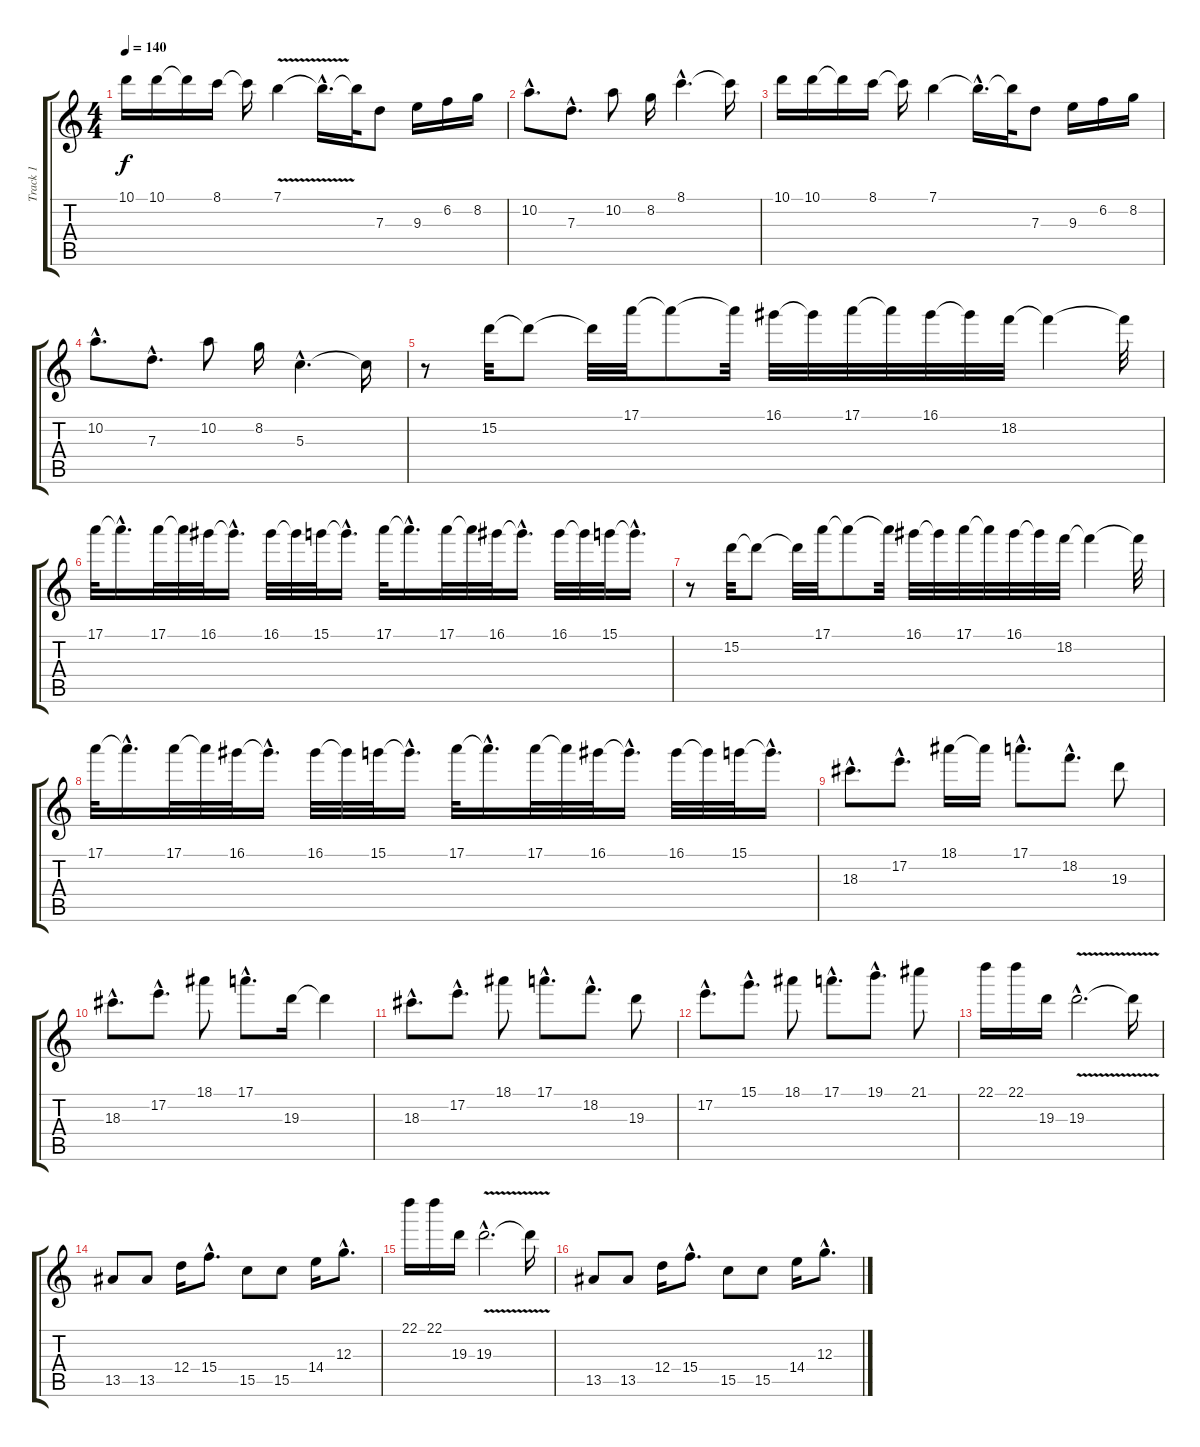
\track ("Track 1" "Track 1") {instrument distortionguitar}
\staff {score tabs}
\tuning (E4 B3 G3 D3 A2 E2) {hide}
\ts (4 4)
\tempo 140
\clef g2
\ks c
10.1.16{dy f instrument distortionguitar} 10.1.16 10.1{t}.16 8.1.16 8.1{t}.16 7.1{v}.4 7.1{hac t}.16{d} 7.1{t}.32 7.3.8 9.3.16 6.2.16 8.2.16 |
10.2{hac}.8{d} 7.3{hac}.8{d} 10.2.8 8.2.16 8.1{hac}.4{d} 8.1{t}.16 |
10.1.16 10.1.16 10.1{t}.16 8.1.16 8.1{t}.16 7.1.4 7.1{hac t}.16{d} 7.1{t}.32 7.3.8 9.3.16 6.2.16 8.2.16 |
10.2{hac}.8{d} 7.3{hac}.8{d} 10.2.8 8.2.16 5.3{hac}.4{d} 5.3{t}.16 |
r.8 15.2.32 15.2{t}.8 15.2{t}.32 17.1.32 17.1{t}.8 17.1{t}.32 16.1.32 16.1{t}.32 17.1.32 17.1{t}.32 16.1.32 16.1{t}.32 18.2.32 18.2{t}.4 18.2{t}.32 |
17.1.32 17.1{hac t}.16{d} 17.1.32 17.1{t}.32 16.1.32 16.1{hac t}.16{d} 16.1.32 16.1{t}.32 15.1.32 15.1{hac t}.16{d} 17.1.32 17.1{hac t}.16{d} 17.1.32 17.1{t}.32 16.1.32 16.1{hac t}.16{d} 16.1.32 16.1{t}.32 15.1.32 15.1{hac t}.16{d} |
r.8 15.2.32 15.2{t}.8 15.2{t}.32 17.1.32 17.1{t}.8 17.1{t}.32 16.1.32 16.1{t}.32 17.1.32 17.1{t}.32 16.1.32 16.1{t}.32 18.2.32 18.2{t}.4 18.2{t}.32 |
17.1.32 17.1{hac t}.16{d} 17.1.32 17.1{t}.32 16.1.32 16.1{hac t}.16{d} 16.1.32 16.1{t}.32 15.1.32 15.1{hac t}.16{d} 17.1.32 17.1{hac t}.16{d} 17.1.32 17.1{t}.32 16.1.32 16.1{hac t}.16{d} 16.1.32 16.1{t}.32 15.1.32 15.1{hac t}.16{d} |
18.3{hac}.8{d} 17.2{hac}.8{d} 18.1.16 18.1{t}.16 17.1{hac}.8{d} 18.2{hac}.8{d} 19.3.8 |
18.3{hac}.8{d} 17.2{hac}.8{d} 18.1.8 17.1{hac}.8{d} 19.3.16 19.3{t}.4 |
18.3{hac}.8{d} 17.2{hac}.8{d} 18.1.8 17.1{hac}.8{d} 18.2{hac}.8{d} 19.3.8 |
17.2{hac}.8{d} 15.1{hac}.8{d} 18.1.8 17.1{hac}.8{d} 19.1{hac}.8{d} 21.1.8 |
22.1.16 22.1.16 19.3.16 19.3{v hac}.2{d} 19.3{t}.16 |
13.5.8 13.5.8 12.4.16 15.4{hac}.8{d} 15.5.8 15.5.8 14.4.16 12.3{hac}.8{d} |
22.1.16 22.1.16 19.3.16 19.3{v hac}.2{d} 19.3{t}.16 |
13.5.8 13.5.8 12.4.16 15.4{hac}.8{d} 15.5.8 15.5.8 14.4.16 12.3{hac}.8{d}
